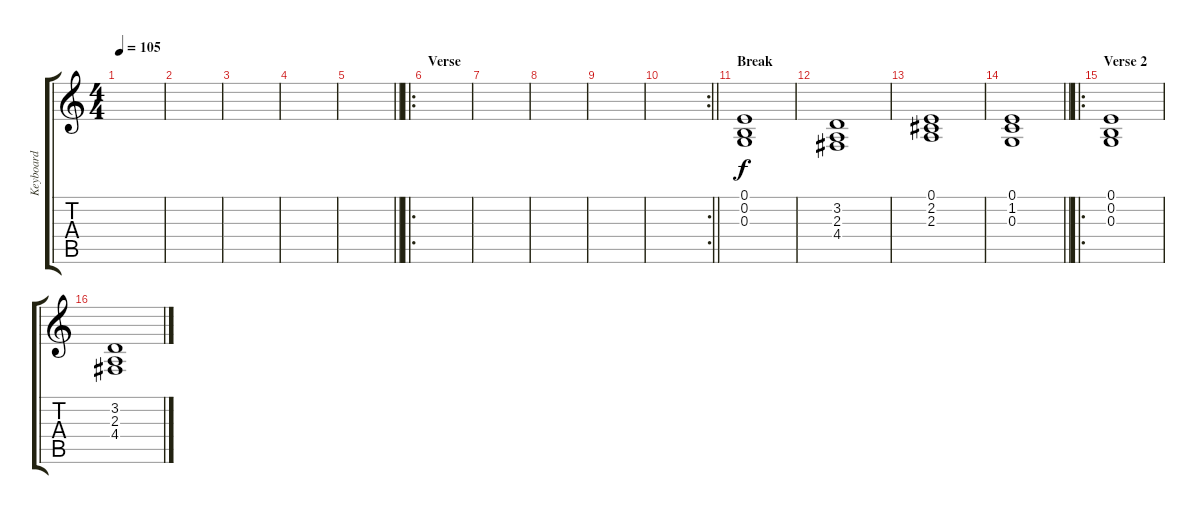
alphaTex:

\track ("Keyboard" "Keyboard") {instrument electricpiano1}
\staff {score tabs}
\tuning (E4 B3 G3 D3 A2 E2) {hide}
\ts (4 4)
\tempo 105
\clef g2
\ks c
|
|
|
|
\barLineRight lightlight
|
\ro
\section ("" "Verse")
|
|
|
|
\rc 2
\barLineRight lightlight
|
\section ("" "Break")
(0.1 0.2 0.3).1 |
(3.2 2.3 4.4).1 |
(0.1 2.2 2.3).1 |
\barLineRight lightlight
(0.1 1.2 0.3).1 |
\ro
\section ("" "Verse 2")
(0.1 0.2 0.3).1 |
(3.2 2.3 4.4).1
